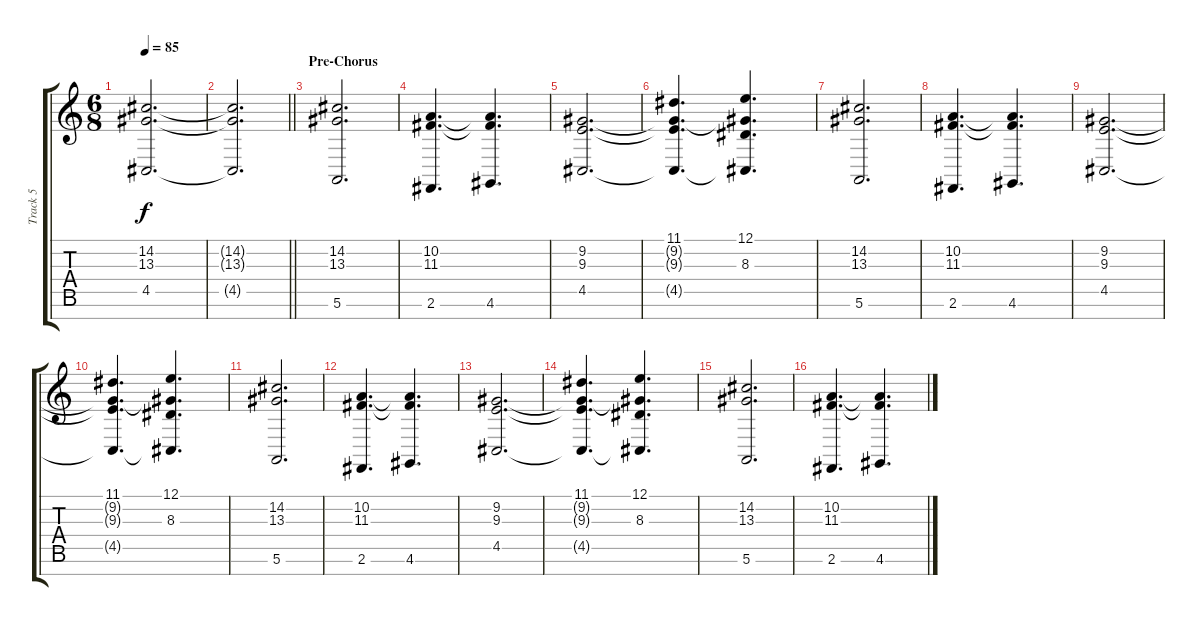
\track ("Track 5" "Track 5") {instrument stringensemble1}
\staff {score tabs}
\tuning (E4 B3 G3 D3 A2 E2 B1) {hide}
\ts (6 8)
\tempo 85
\clef g2
\ks c
(14.2 13.3 4.5).2{d dy f volume 12} |
\barLineRight lightlight
(14.2{t} 13.3{t} 4.5{t}).2{d} |
\section ("" "Pre-Chorus")
(14.2 13.3 5.6).2{d volume 9} |
(10.2 11.3 2.6).4{d} (10.2{t} 11.3{t} 4.6).4{d} |
(9.2 9.3 4.5).2{d} |
(11.1 9.2{t} 9.3{t} 4.5{t}).4{d} (12.1 9.2{t} 8.3 4.5{t}).4{d} |
(14.2 13.3 5.6).2{d} |
(10.2 11.3 2.6).4{d} (10.2{t} 11.3{t} 4.6).4{d} |
(9.2 9.3 4.5).2{d} |
(11.1 9.2{t} 9.3{t} 4.5{t}).4{d} (12.1 9.2{t} 8.3 4.5{t}).4{d} |
(14.2 13.3 5.6).2{d} |
(10.2 11.3 2.6).4{d} (10.2{t} 11.3{t} 4.6).4{d} |
(9.2 9.3 4.5).2{d} |
(11.1 9.2{t} 9.3{t} 4.5{t}).4{d} (12.1 9.2{t} 8.3 4.5{t}).4{d} |
(14.2 13.3 5.6).2{d} |
(10.2 11.3 2.6).4{d} (10.2{t} 11.3{t} 4.6).4{d}
